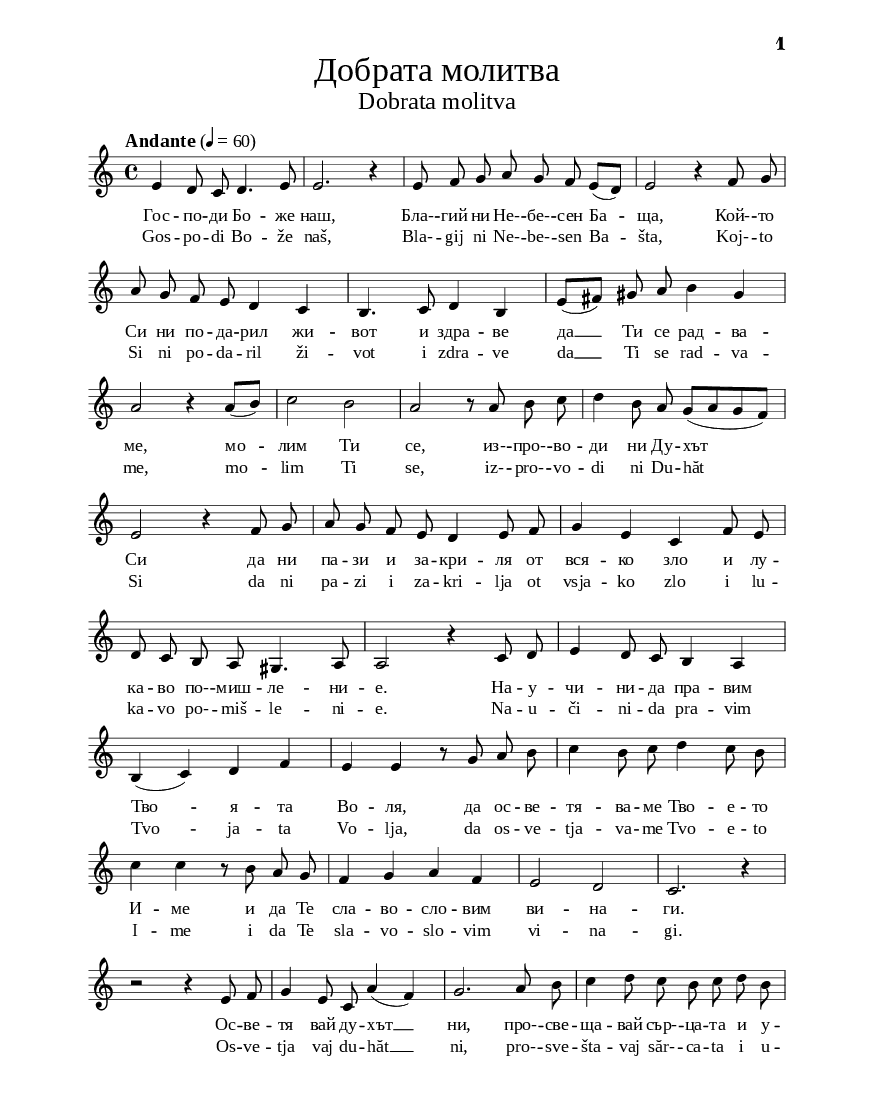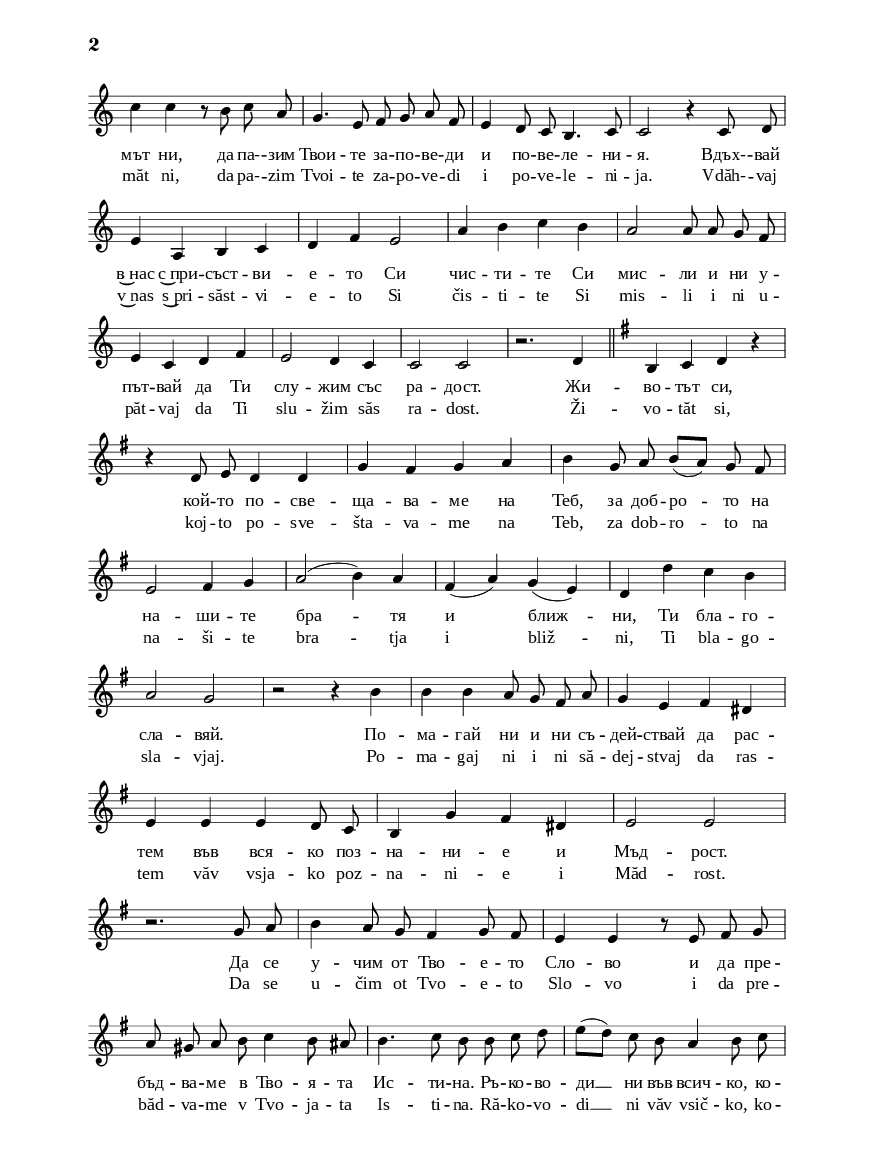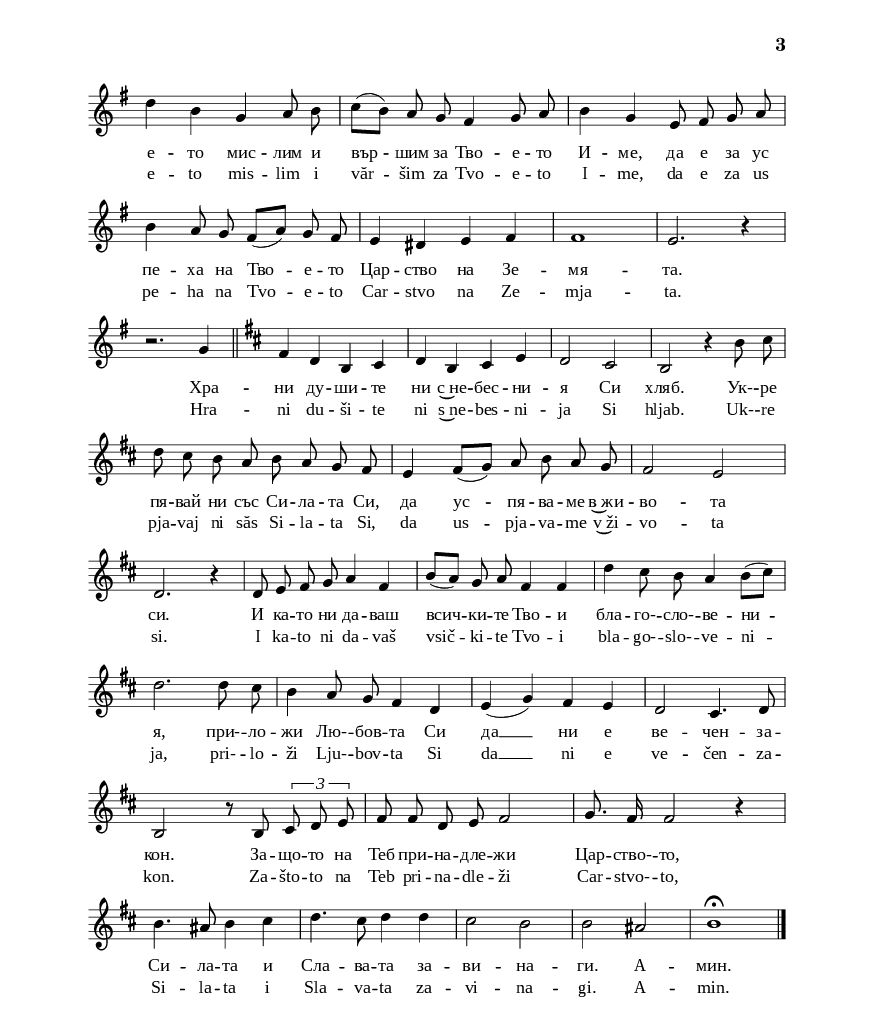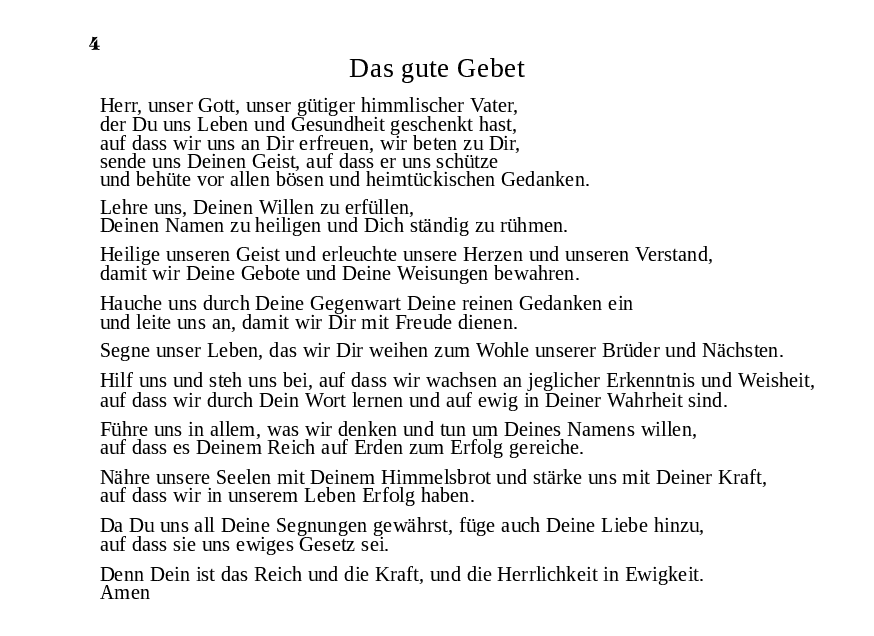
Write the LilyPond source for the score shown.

\version "2.24.3"

% include paper part and global functions
\include "include/globals.ily"

\bookpart {
\label #'ref219
  \tocItem \markup "Добрата молитва – Dobrata molitva"
  \include "include/bookpart-paper.ily"
  \score {
    \include "include/score-layout.ily"

   \new Voice  \absolute {
      \clef treble
      \key c \major
      \time 4/4
      \tempoFunc "Andante" 4 "60"
      \autoBeamOff
      e'4  d'8  c'8  d'4.
      e'8 | % 2
      e'2. r4 | % 3
      e'8  f'8  g'8  a'8  g'8
      f'8  e'8 ( [  d'8 ) ] | % 4
      e'2 r4  f'8  g'8 \break | % 5
      a'8  g'8  f'8  e'8  d'4
      c'4 | % 6
      b4.  c'8  d'4  b4 | % 7
      e'8 ( [  fis'8 ) ]  gis'8  a'8
      b'4  gis'4 | \break % 8
      a'2 r4  a'8 ( [  b'8 ) ] | % 9
      c''2  b'2 |
      a'2 r8  a'8  b'8  c''8 | % 11
      d''4  b'8  a'8  g'8 ( [  a'8
      g'8  f'8 ) ] | \break % 12
      e'2 r4  f'8  g'8 | % 13
      a'8  g'8  f'8  e'8  d'4
      e'8  f'8 | % 14
      g'4  e'4  c'4  f'8  e'8 | \break % 15
      d'8  c'8  b8  a8  gis4.
      a8 | % 16
      a2 r4  c'8  d'8 | % 17
      e'4  d'8  c'8  b4  a4 | \break % 18
      b4 (  c'4 )  d'4  f'4 | % 19
      e'4  e'4 r8  g'8  a'8  b'8 |

      c''4  b'8  c''8  d''4
      c''8  b'8 |  \break % 21
      c''4  c''4 r8  b'8  a'8
      g'8 | % 22
      f'4  g'4  a'4  f'4 | % 23
      e'2  d'2  | % 24
      c'2. r4 | \break % 25
      r2 r4  e'8  f'8 | % 26
      g'4  e'8  c'8  a'4 (  f'4 ) | % 27
      g'2.  a'8  b'8 | % 28
      c''4  d''8  c''8  b'8
      c''8  d''8  b'8 \break | % 29
      c''4  c''4 r8  b'8  c''8
      a'8 |
      g'4.  e'8  f'8  g'8  a'8
      f'8 | % 31
      e'4  d'8  c'8  b4.  c'8 | % 32
      c'2 r4  c'8  d'8 \break | % 33
      e'4  a4  b4  c'4 | % 34
      d'4  f'4  e'2 | % 35
      a'4  b'4  c''4  b'4 | % 36
      a'2  a'8  a'8  g'8  f'8 | \break % 37
      e'4  c'4  d'4  f'4  | % 38
      e'2  d'4  c'4 | % 39
      c'2  c'2 |
      r2.  d'4 \bar "||"
      \key g \major  b4  c'4  d'4 r4 |\break % 42
      r4  d'8  e'8  d'4  d'4 | % 43
      g'4  fis'4  g'4  a'4 | % 44
      b'4  g'8  a'8  b'8 ( [  a'8 )
      ]  g'8  fis'8 | \break % 45
      e'2  fis'4  g'4 |  % 46
      a'2 (  b'4 )  a'4 | % 47
      fis'4 (  a'4 )  g'4 (  e'4 ) | % 48
      d'4  d''4  c''4  b'4 | \break % 49
      a'2  g'2 |
      r2 r4  b'4 | % 51
      b'4  b'4  a'8  g'8  fis'8
      a'8 | % 52
      g'4  e'4  fis'4  dis'4 | \break % 53
      e'4  e'4  e'4  d'8  c'8  | % 54
      b4  g'4  fis'4  dis'4 | % 55
      e'2  e'2 | \break % 56
      r2.  g'8  a'8 | % 57
      b'4  a'8  g'8  fis'4  g'8
      fis'8 | % 58
      e'4  e'4 r8  e'8  fis'8  g'8
      \break | % 59
      a'8  gis'8  a'8  b'8  c''4
      b'8  ais'8 |
      b'4.  c''8  b'8  b'8
      c''8  d''8 | % 61
      e''8 ( [  d''8 ) ]  c''8  b'8
      a'4  b'8  c''8 | \break % 62
      d''4  b'4  g'4  a'8  b'8 | % 63
      c''8 ( [  b'8 ) ]  a'8  g'8
      fis'4  g'8  a'8 | % 64
      b'4  g'4  e'8  fis'8  g'8
      a'8 | \break % 65
      b'4  a'8  g'8  fis'8 ( [  a'8
      ) ]  g'8  fis'8 | % 66
      e'4  dis'4  e'4  fis'4 | % 67
      fis'1  | % 68
      e'2. r4 | \break % 69
      r2.  g'4 \bar "||"
      \key b \minor  fis'4  d'4  b4  cis'4 | % 71
      d'4  b4  cis'4  e'4 | % 72
      d'2  cis'2 | % 73
      b2 r4  b'8  cis''8 \break | % 74
      d''8  cis''8  b'8  a'8
      b'8  a'8  g'8  fis'8 | % 75
      e'4  fis'8 ( [  g'8 ) ]  a'8
      b'8  a'8  g'8 | % 76
      fis'2  e'2 \break | % 77
      d'2. r4  | % 78
      d'8  e'8  fis'8  g'8  a'4
      fis'4 | % 79
      b'8 ( [  a'8 ) ]  g'8  a'8  fis'4
      fis'4 |
      d''4  cis''8  b'8  a'4
      b'8 ( [  cis''8 ) ] | \break % 81
      d''2.  d''8  cis''8  | % 82
      b'4  a'8  g'8  fis'4  d'4 | % 83
      e'4 (  g'4 )  fis'4  e'4 | % 84
      d'2  cis'4.  d'8 |\break % 85
      b2 r8  b8 \times 2/3 {
        cis'8  d'8  e'8
      }
      | % 86
      fis'8  fis'8  d'8  e'8  fis'2
      | % 87
      g'8.  fis'16  fis'2 r4   \break | % 88
      b'4.  ais'8  b'4  cis''4 | % 89
      d''4.  cis''8  d''4  d''4 |

      cis''2  b'2 | % 91
      b'2  ais'2 | % 92
      b'1 \fermata \bar "|."
    }

    \addlyrics {
      Гос -- по -- ди Бо -- же наш,
      "Бла-" -- гий ни "Не-" -- "бе-" -- сен Ба -- ща, "Кой-"
      -- то Си ни по -- да -- рил жи -- вот и здра --
      ве да  __ Ти се рад -- ва -- ме, мо -- лим Ти се,
      "из-" -- "про-" -- во -- ди ни Ду --
      хът Си да ни па -- зи и за -- кри -- ля от вся --
      ко зло и лу -- ка -- во "по-" -- миш -- ле -- ни
      -- е. На -- у -- чи -- ни -- да пра -- вим Тво
      -- я -- та Во -- ля, да ос -- ве -- тя -- ва
      -- ме Тво -- е -- то И -- ме и да Те сла --
      во -- сло -- вим ви -- на -- ги. Ос -- ве -- тя
      вай ду -- хът __ ни, "про-" -- све -- ща -- вай
      "сър-"  -- ца -- та и у -- мът ни, да "па-" -- зим
      Твои -- те за -- по -- ве -- ди и по -- ве
      -- ле -- ни -- я. "Вдъх-" -- вай в~нас с~при -- съст --
      ви -- е -- то Си чис -- ти -- те Си мис -- ли
      и ни у -- път -- вай да Ти слу -- жим със ра
      -- дост. Жи -- во -- тът си, кой -- то по -- све
      -- ща -- ва -- ме на Теб, за доб -- ро -- то
      на на -- ши -- те бра -- тя и  ближ
      -- ни, Ти бла -- го -- сла -- вяй. По -- ма --
      гай ни и ни съ -- дей -- ствай да рас -- тем
      във вся -- ко поз -- на -- ни -- е и Мъд --
      рост. Да се у -- чим от Тво -- е -- то Сло --
      во и да пре -- бъд -- ва -- ме в Тво -- я --
      та Ис -- ти -- на. Ръ -- ко -- во -- ди __  ни
      във всич -- ко, ко -- е -- то мис -- лим и вър
      -- шим за Тво -- е -- то И -- ме, да е за
      ус пе -- ха на Тво -- е -- то Цар -- ство
      на Зе -- мя -- та. Хра -- ни ду -- ши -- те ни
      с~не -- бес -- ни -- я Си хляб. "Ук-" -- ре пя --
      вай ни със Си -- ла -- та Си, да ус -- пя
      -- ва -- ме в~жи -- во -- та си. И ка -- то ни
      да -- ваш всич -- ки -- те Тво -- и бла --
      "го-" -- "сло-" -- ве -- ни -- я, "при-" -- ло -- жи
      "Лю-" -- бов -- та Си да  __ ни е ве -- чен --
      за -- кон. За -- що -- то на Теб при -- на --
      дле -- жи Цар -- "ство-" -- то, Си -- ла -- та и Сла
      -- ва -- та за -- ви -- на -- ги. А -- мин.}
   
    \addlyrics {
      Gos -- po -- di Bo -- že naš,
      "Bla-" -- gij ni "Ne-" -- "be-" -- sen Ba -- šta, "Koj-"
      -- to Si ni po -- da -- ril ži -- vot i zdra --
      ve da  __ Ti se rad -- va -- me, mo -- lim Ti se,
      "iz-" -- "pro-" -- vo -- di ni Du --
      hăt Si da ni pa -- zi i za -- kri -- lja ot vsja --
      ko zlo i lu -- ka -- vo "po-" -- miš -- le -- ni
      -- e. Na -- u -- či -- ni -- da pra -- vim Tvo
      -- ja -- ta Vo -- lja, da os -- ve -- tja -- va
      -- me Tvo -- e -- to I -- me i da Te sla --
      vo -- slo -- vim vi -- na -- gi. Os -- ve -- tja
      vaj du -- hăt __ ni, "pro-" -- sve -- šta -- vaj
      "săr-"  -- ca -- ta i u -- măt ni, da "pa-" -- zim
      Tvoi -- te za -- po -- ve -- di i po -- ve
      -- le -- ni -- ja. "Vdăh-" -- vaj v~nas s~pri -- săst --
      vi -- e -- to Si čis -- ti -- te Si mis -- li
      i ni u -- păt -- vaj da Ti slu -- žim săs ra
      -- dost. Ži -- vo -- tăt si, koj -- to po -- sve
      -- šta -- va -- me na Teb, za dob -- ro -- to
      na na -- ši -- te bra -- tja i  bliž
      -- ni, Ti bla -- go -- sla -- vjaj. Po -- ma --
      gaj ni i ni să -- dej -- stvaj da ras -- tem
      văv vsja -- ko poz -- na -- ni -- e i Măd --
      rost. Da se u -- čim ot Tvo -- e -- to Slo --
      vo i da pre -- băd -- va -- me v Tvo -- ja --
      ta Is -- ti -- na. Ră -- ko -- vo -- di __  ni
      văv vsič -- ko, ko -- e -- to mis -- lim i văr
      -- šim za Tvo -- e -- to I -- me, da e za
      us pe -- ha na Tvo -- e -- to Car -- stvo
      na Ze -- mja -- ta. Hra -- ni du -- ši -- te ni
      s~ne -- bes -- ni -- ja Si hljab. "Uk-" -- re pja --
      vaj ni săs Si -- la -- ta Si, da us -- pja
      -- va -- me v~ži -- vo -- ta si. I ka -- to ni
      da -- vaš vsič -- ki -- te Tvo -- i bla --
      "go-" -- "slo-" -- ve -- ni -- ja, "pri-" -- lo -- ži
      "Lju-" -- bov -- ta Si da  __ ni e ve -- čen --
      za -- kon. Za -- što -- to na Teb pri -- na --
      dle -- ži Car -- "stvo-" -- to, Si -- la -- ta i Sla
      -- va -- ta za -- vi -- na -- gi. A -- min.}

    \header {
      title = \titleFunc "Добрата молитва" "Dobrata molitva"
    }

    \midi{}

  } % score

 \pageBreak
  % include foreign translation(s) of the song
  \markup \fill-line { \fontsize #deTitleFontSize "Das gute Gebet" }
\markup \null
\markup \null
\markup \abs-fontsize #10 {
  
  \override #`(baseline-skip . ,deCoupletBaselineSkip)

  \column {

\line { " "Herr, unser Gott, unser gütiger himmlischer Vater, }
\line { " "der Du uns Leben und Gesundheit geschenkt hast, }
\line { " "auf dass wir uns an Dir erfreuen, wir beten zu Dir,} 
\line { " "sende uns Deinen Geist, auf dass er uns schütze }
\line { " "und behüte vor allen bösen und heimtückischen Gedanken. }
 \vspace #0.5
\line { " "Lehre uns, Deinen Willen zu erfüllen, }
\line { " "Deinen Namen zu heiligen und Dich ständig zu rühmen.}
 \vspace #0.5
\line { " "Heilige unseren Geist und erleuchte unsere Herzen und unseren Verstand, }
\line { " "damit wir Deine Gebote und Deine Weisungen bewahren.}
 \vspace #0.5
\line { " "Hauche uns durch Deine Gegenwart Deine reinen Gedanken ein }
\line { " "und leite uns an, damit wir Dir mit Freude dienen.}
 \vspace #0.5
\line { " "Segne unser Leben, das wir Dir weihen zum Wohle unserer Brüder und Nächsten.}
 \vspace #0.5
\line { " "Hilf uns und steh uns bei, auf dass wir wachsen an jeglicher Erkenntnis und Weisheit, }
\line { " "auf dass wir durch Dein Wort lernen und auf ewig in Deiner Wahrheit sind.}
 \vspace #0.5
\line { " "Führe uns in allem, was wir denken und tun um Deines Namens willen, }
\line { " "auf dass es Deinem Reich auf Erden zum Erfolg gereiche.}
 \vspace #0.5
\line { " "Nähre unsere Seelen mit Deinem Himmelsbrot und stärke uns mit Deiner Kraft, }
\line { " "auf dass wir in unserem Leben Erfolg haben.}
 \vspace #0.5
\line { " "Da Du uns all Deine Segnungen gewährst, füge auch Deine Liebe hinzu, }
\line { " "auf dass sie uns ewiges Gesetz sei.}
 \vspace #0.5

\line { " "Denn Dein ist das Reich und die Kraft, und die Herrlichkeit in Ewigkeit.}
\line { " "Amen}


  }
}


} % bookpart

% Più mosso
%
